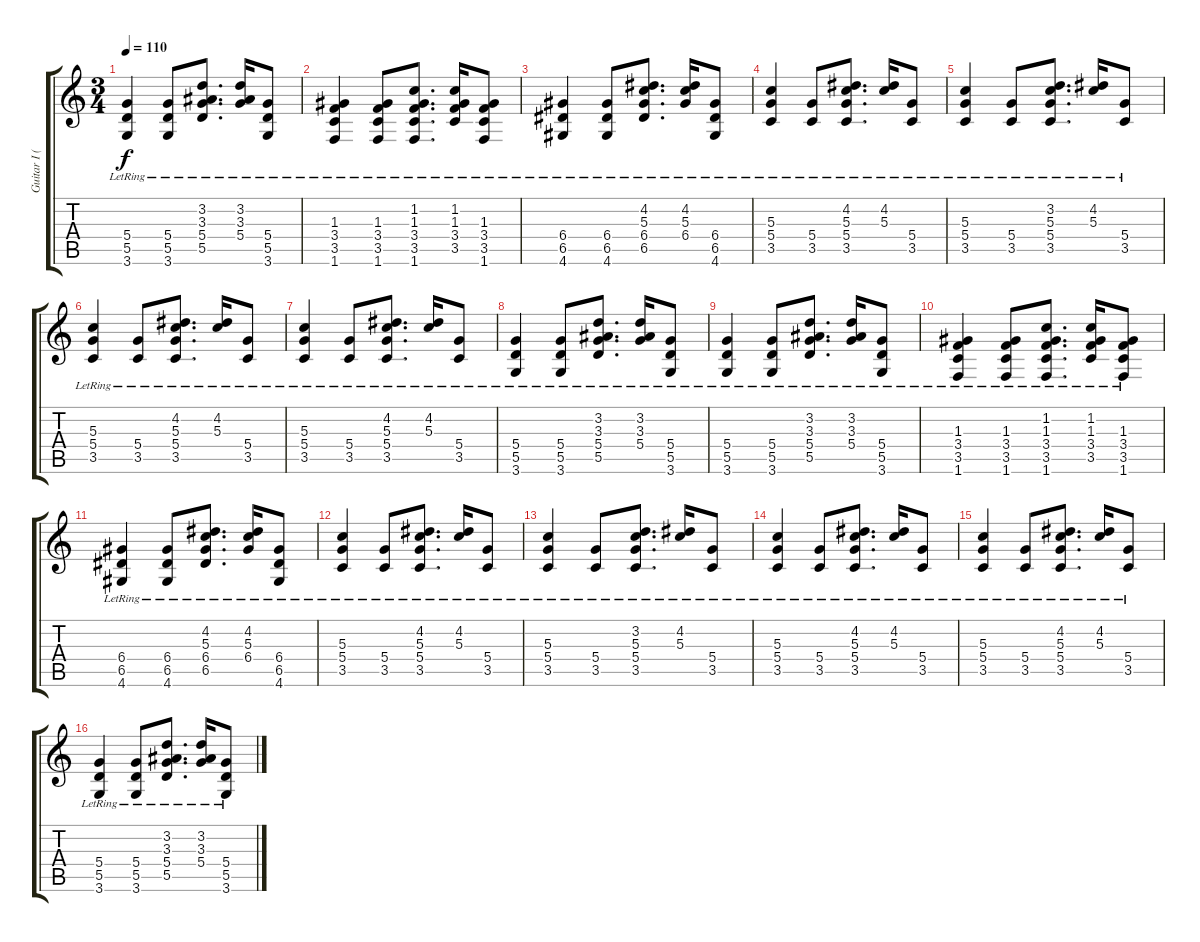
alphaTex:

\track ("Guitar I (\"ACOUSTIC\")" "Guitar I (") {instrument electricguitarclean}
\staff {score tabs}
\tuning (E4 B3 G3 D3 A2 E2) {hide}
\ts (3 4)
\tempo 110
\clef g2
\ks c
(5.4{lr} 5.5{lr} 3.6{lr}).4{dy f} (5.4{lr} 5.5{lr} 3.6{lr}).8 (3.2{lr} 3.3{lr} 5.4{lr} 5.5{lr}).8{d} (3.2{lr} 3.3{lr} 5.4{lr}).16 (5.4{lr} 5.5{lr} 3.6{lr}).8 |
(1.3{lr} 3.4{lr} 3.5{lr} 1.6{lr}).4 (1.3{lr} 3.4{lr} 3.5{lr} 1.6{lr}).8 (1.2{lr} 1.3{lr} 3.4{lr} 3.5{lr} 1.6{lr}).8{d} (1.2{lr} 1.3{lr} 3.4{lr} 3.5{lr}).16 (1.3{lr} 3.4{lr} 3.5{lr} 1.6{lr}).8 |
(6.4{lr} 6.5{lr} 4.6{lr}).4 (6.4{lr} 6.5{lr} 4.6{lr}).8 (4.2{lr} 5.3{lr} 6.4{lr} 6.5{lr}).8{d} (4.2{lr} 5.3{lr} 6.4{lr}).16 (6.4{lr} 6.5{lr} 4.6{lr}).8 |
(5.3{lr} 5.4{lr} 3.5{lr}).4 (5.4{lr} 3.5{lr}).8 (4.2{lr} 5.3{lr} 5.4{lr} 3.5{lr}).8{d} (4.2{lr} 5.3{lr}).16 (5.4{lr} 3.5{lr}).8 |
(5.3{lr} 5.4{lr} 3.5{lr}).4 (5.4{lr} 3.5{lr}).8 (3.2{lr} 5.3{lr} 5.4{lr} 3.5{lr}).8{d} (4.2{lr} 5.3{lr}).16 (5.4{lr} 3.5{lr}).8 |
(5.3{lr} 5.4{lr} 3.5{lr}).4 (5.4{lr} 3.5{lr}).8 (4.2{lr} 5.3{lr} 5.4{lr} 3.5{lr}).8{d} (4.2{lr} 5.3{lr}).16 (5.4{lr} 3.5{lr}).8 |
(5.3{lr} 5.4{lr} 3.5{lr}).4 (5.4{lr} 3.5{lr}).8 (4.2{lr} 5.3{lr} 5.4{lr} 3.5{lr}).8{d} (4.2{lr} 5.3{lr}).16 (5.4{lr} 3.5{lr}).8 |
(5.4{lr} 5.5{lr} 3.6{lr}).4 (5.4{lr} 5.5{lr} 3.6{lr}).8 (3.2{lr} 3.3{lr} 5.4{lr} 5.5{lr}).8{d} (3.2{lr} 3.3{lr} 5.4{lr}).16 (5.4{lr} 5.5{lr} 3.6{lr}).8 |
(5.4{lr} 5.5{lr} 3.6{lr}).4 (5.4{lr} 5.5{lr} 3.6{lr}).8 (3.2{lr} 3.3{lr} 5.4{lr} 5.5{lr}).8{d} (3.2{lr} 3.3{lr} 5.4{lr}).16 (5.4{lr} 5.5{lr} 3.6{lr}).8 |
(1.3{lr} 3.4{lr} 3.5{lr} 1.6{lr}).4 (1.3{lr} 3.4{lr} 3.5{lr} 1.6{lr}).8 (1.2{lr} 1.3{lr} 3.4{lr} 3.5{lr} 1.6{lr}).8{d} (1.2{lr} 1.3{lr} 3.4{lr} 3.5{lr}).16 (1.3{lr} 3.4{lr} 3.5{lr} 1.6{lr}).8 |
(6.4{lr} 6.5{lr} 4.6{lr}).4 (6.4{lr} 6.5{lr} 4.6{lr}).8 (4.2{lr} 5.3{lr} 6.4{lr} 6.5{lr}).8{d} (4.2{lr} 5.3{lr} 6.4{lr}).16 (6.4{lr} 6.5{lr} 4.6{lr}).8 |
(5.3{lr} 5.4{lr} 3.5{lr}).4 (5.4{lr} 3.5{lr}).8 (4.2{lr} 5.3{lr} 5.4{lr} 3.5{lr}).8{d} (4.2{lr} 5.3{lr}).16 (5.4{lr} 3.5{lr}).8 |
(5.3{lr} 5.4{lr} 3.5{lr}).4 (5.4{lr} 3.5{lr}).8 (3.2{lr} 5.3{lr} 5.4{lr} 3.5{lr}).8{d} (4.2{lr} 5.3{lr}).16 (5.4{lr} 3.5{lr}).8 |
(5.3{lr} 5.4{lr} 3.5{lr}).4 (5.4{lr} 3.5{lr}).8 (4.2{lr} 5.3{lr} 5.4{lr} 3.5{lr}).8{d} (4.2{lr} 5.3{lr}).16 (5.4{lr} 3.5{lr}).8 |
(5.3{lr} 5.4{lr} 3.5{lr}).4 (5.4{lr} 3.5{lr}).8 (4.2{lr} 5.3{lr} 5.4{lr} 3.5{lr}).8{d} (4.2{lr} 5.3{lr}).16 (5.4{lr} 3.5{lr}).8 |
(5.4{lr} 5.5{lr} 3.6{lr}).4 (5.4{lr} 5.5{lr} 3.6{lr}).8 (3.2{lr} 3.3{lr} 5.4{lr} 5.5{lr}).8{d} (3.2{lr} 3.3{lr} 5.4{lr}).16 (5.4{lr} 5.5{lr} 3.6{lr}).8
